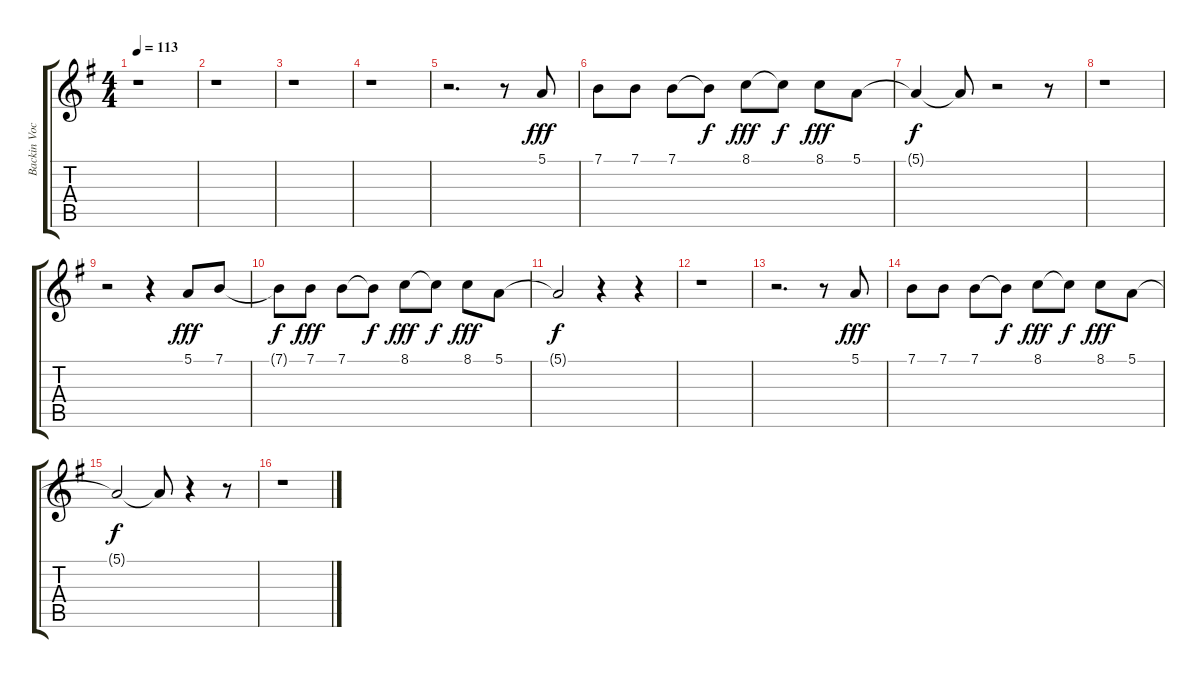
\track ("Backin Vocals" "Backin Voc") {instrument baritonesax}
\staff {score tabs}
\tuning (E4 B3 G3 D3 A2 E2) {hide}
\ts (4 4)
\tempo 113
\clef g2
\ks g
r.1{dy f} |
r.1 |
r.1 |
r.1 |
r.2{d} r.8 5.1.8{dy fff} |
7.1.8 7.1.8 7.1.8 7.1{t}.8{dy f} 8.1.8{dy fff} 8.1{t}.8{dy f} 8.1.8{dy fff} 5.1.8 |
5.1{t}.4{dy f} 5.1{t}.8 r.2 r.8 |
r.1 |
r.2 r.4 5.1.8{dy fff} 7.1.8 |
7.1{t}.8{dy f} 7.1.8{dy fff} 7.1.8 7.1{t}.8{dy f} 8.1.8{dy fff} 8.1{t}.8{dy f} 8.1.8{dy fff} 5.1.8 |
5.1{t}.2{dy f} r.4 r.4 |
r.1 |
r.2{d} r.8 5.1.8{dy fff} |
7.1.8 7.1.8 7.1.8 7.1{t}.8{dy f} 8.1.8{dy fff} 8.1{t}.8{dy f} 8.1.8{dy fff} 5.1.8 |
5.1{t}.2{dy f} 5.1{t}.8 r.4 r.8 |
r.1
